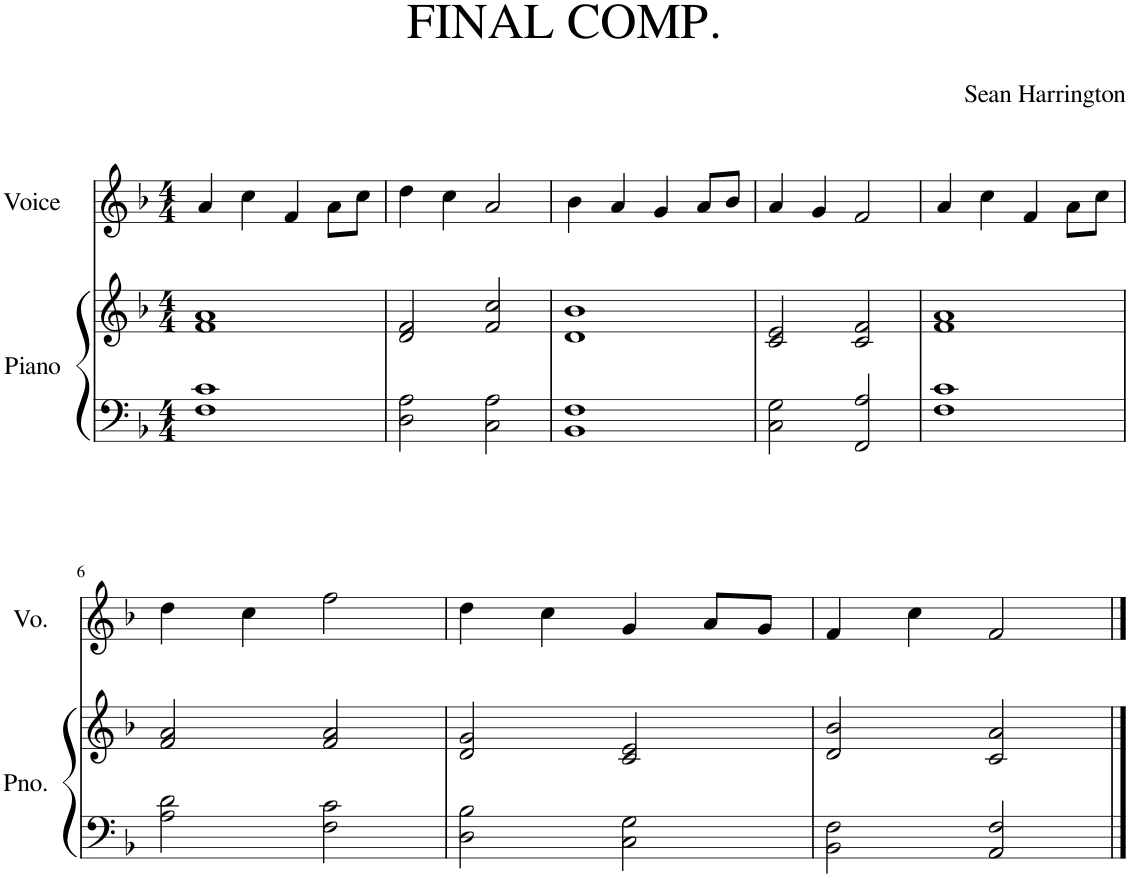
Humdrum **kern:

**kern	**kern	**kern
*part2	*part2	*part1
*staff3	*staff2	*staff1
*I"Piano	*	*I"Voice
*I'Pno.	*	*I'Vo.
*clefF4	*clefG2	*clefG2
*k[b-]	*k[b-]	*k[b-]
*M4/4	*M4/4	*M4/4
=1	=1	=1
1F 1c	1f 1a	4a/
.	.	4cc\
.	.	4f/
.	.	8a\L
.	.	8cc\J
=2	=2	=2
2D\ 2A\	2d/ 2f/	4dd\
.	.	4cc\
2C\ 2A\	2f/ 2cc/	2a/
=3	=3	=3
1BB- 1F	1d 1b-	4b-\
.	.	4a/
.	.	4g/
.	.	8a/L
.	.	8b-/J
=4	=4	=4
2C\ 2G\	2c/ 2e/	4a/
.	.	4g/
2FF/ 2A/	2c/ 2f/	2f/
=5	=5	=5
1F 1c	1f 1a	4a/
.	.	4cc\
.	.	4f/
.	.	8a\L
.	.	8cc\J
!!LO:LB:g=z
=6	=6	=6
2A\ 2d\	2f/ 2a/	4dd\
.	.	4cc\
2F\ 2c\	2f/ 2a/	2ff\
=7	=7	=7
2D\ 2B-\	2d/ 2g/	4dd\
.	.	4cc\
2C\ 2G\	2c/ 2e/	4g/
.	.	8a/L
.	.	8g/J
=8	=8	=8
2BB-\ 2F\	2d/ 2b-/	4f/
.	.	4cc\
2AA/ 2F/	2c/ 2a/	2f/
==	==	==
*-	*-	*-
